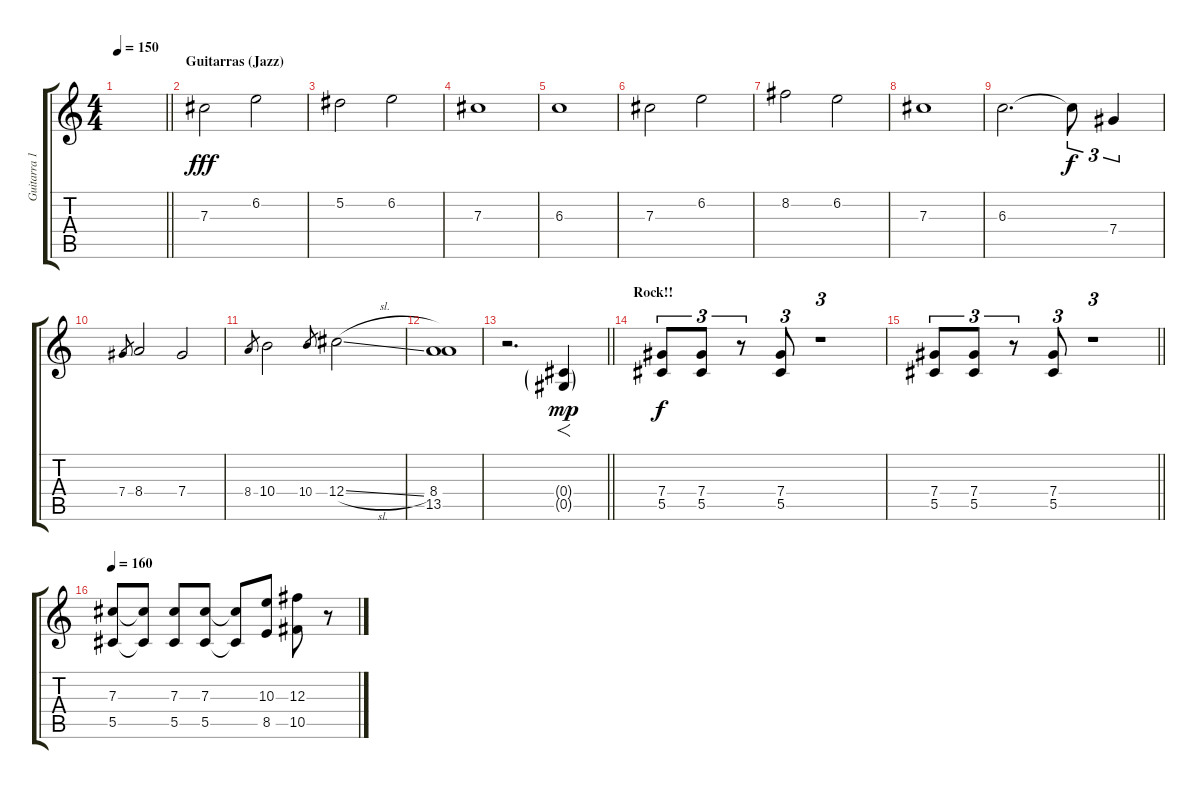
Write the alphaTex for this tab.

\track ("Guitarra 1" "Guitarra 1") {instrument overdrivenguitar}
\staff {score tabs}
\tuning (Eb4 Bb3 Gb3 Db3 Ab2 Eb2) {hide}
\ts (4 4)
\tempo 150
\clef g2
\barLineRight lightlight
\ks c
|
\section ("" "Guitarras (Jazz)")
7.3.2{dy fff instrument electricguitarclean} 6.2.2 |
5.2.2 6.2.2 |
7.3.1 |
6.3.1 |
7.3.2 6.2.2 |
8.2.2 6.2.2 |
7.3.1 |
6.3.2{d} 6.3{t}.8{tu (3 2) dy f} 7.4.4{tu (3 2)} |
7.4.8{gr} 8.4.2 7.4.2 |
8.4.8{gr} 10.4.2 10.4.8{gr} 12.4{sl}.2 |
(8.4 13.5).1 |
\barLineRight lightlight
r.2{d} (0.4{g} 0.5{g}).4{f dy mp} |
\section ("" "Rock!!")
(7.4 5.5).8{tu (3 2) dy f instrument overdrivenguitar} (7.4 5.5).8{tu (3 2)} r.8{tu (3 2)} (7.4 5.5).8{tu (3 2)} r.1{tu (3 2)} |
\barLineRight lightlight
(7.4 5.5).8{tu (3 2)} (7.4 5.5).8{tu (3 2)} r.8{tu (3 2)} (7.4 5.5).8{tu (3 2)} r.1{tu (3 2)} |
\tempo 160
(7.3 5.5).8 (7.3{t} 5.5{t}).8 (7.3 5.5).8 (7.3 5.5).8 (7.3{t} 5.5{t}).8 (10.3 8.5).8 (12.3 10.5).8 r.8
